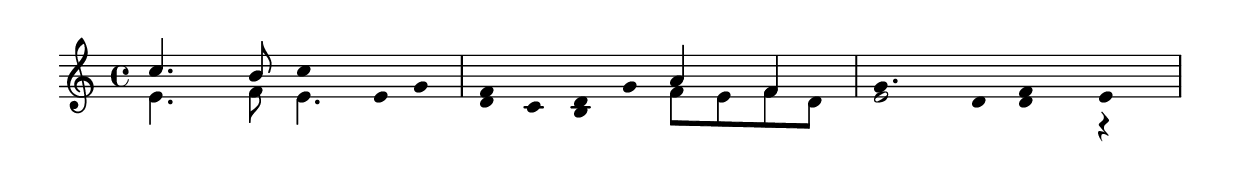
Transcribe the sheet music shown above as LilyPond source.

\version "2.18.2"
stemOff = \hide Voice.Stem
stemOn  = \revert Voice.Stem.transparent
\new Staff <<
\new Voice {
\relative c' {
  
  %\hide
  \voiceOne 
  c'4. b8 \stemOff c4 e, 
  f d8 g \stemOn a4 f 
  \stemOff
  g4. d8 f4 e
} } \\
\new Voice {
\relative c' {
  %\omit Score.TimeSignature
  %\hide
  \voiceTwo
  e4. f8  e4. \stemOff g8 
  d8 c b4 \stemOn f'8 e f d
  \stemOff
  e2 d4 r
}
}
>>
\layout {
  indent = 0
  ragged-right = ##f
}